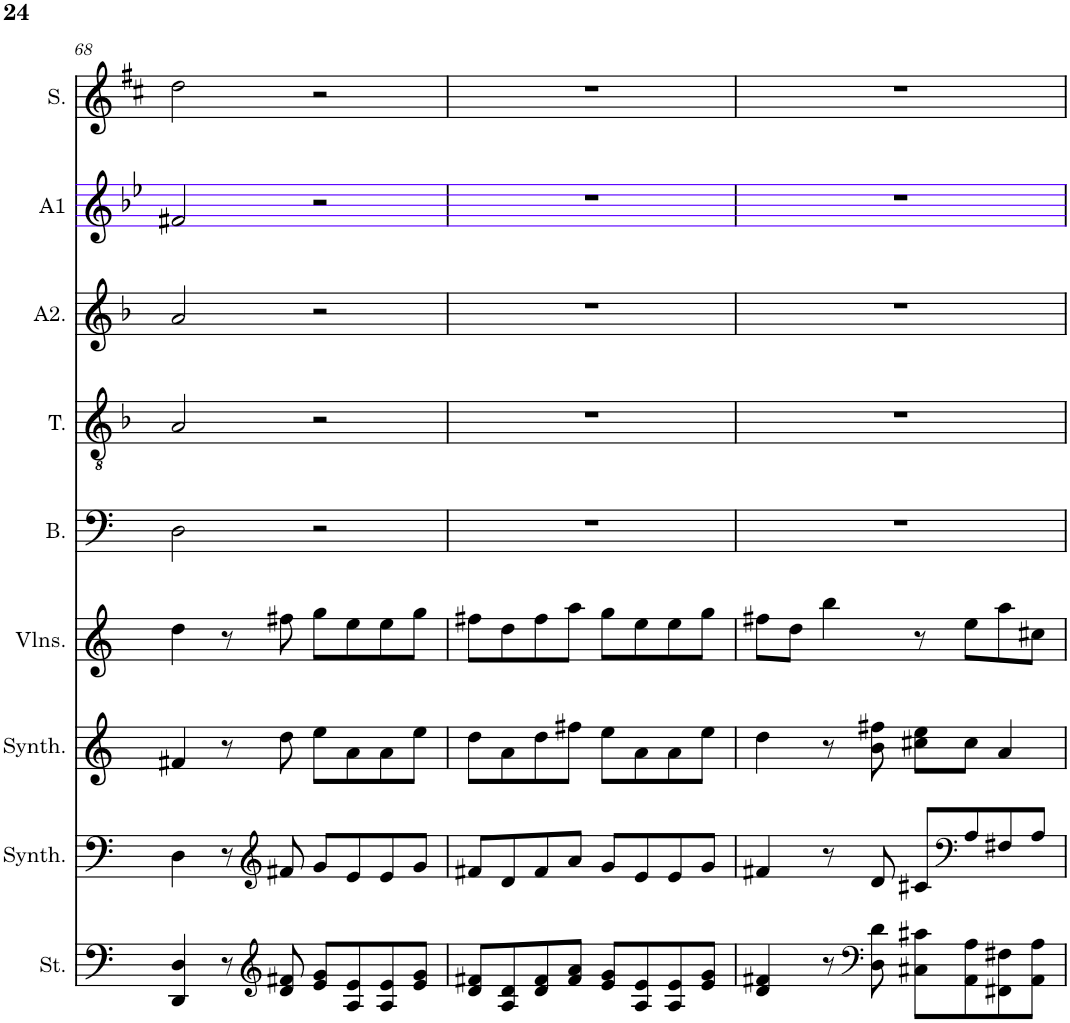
**kern	**kern	**kern	**kern	**kern	**kern	**kern	**kern	**kern
*part9	*part8	*part7	*part6	*part5	*part4	*part3	*part2	*part1
*staff9	*staff8	*staff7	*staff6	*staff5	*staff4	*staff3	*staff2	*staff1
*I"Cordes, D'Bass/Strings, etc	*I"Synthétiseur d'instruments à cordes, Synth strings, etc	*I"Synthétiseur d'instruments à cordes, Synth strings 2	*I"Violons, 1st violins	*I"Basse	*I"Ténor	*I"Alto 2	*I"Alto 1	*I"Soprano
*I'St.	*I'Synth.	*I'Synth.	*I'Vlns.	*I'B.	*I'T.	*I'A2.	*I'A1	*I'S.
!!LO:PB:g=z
*clefF4	*clefF4	*clefG2	*clefG2	*clefF4	*clefGv2	*clefG2	*clefG2	*clefG2
*k[]	*k[]	*k[]	*k[]	*k[]	*k[b-]	*k[b-]	*k[b-e-]	*k[f#c#]
*M4/4	*M4/4	*M4/4	*M4/4	*M4/4	*M4/4	*M4/4	*M4/4	*M4/4
=68	=68	=68	=68	=68	=68	=68	=68	=68
4DD/ 4D/	4D\	4f#X/	4dd\	2D\	2A/	2a/	2f#X/	2dd\
8r	8r	8r	8r	.	.	.	.	.
*clefG2	*clefG2	*	*	*	*	*	*	*
8d/ 8f#X/	8f#X/	8dd\	8ff#X\	.	.	.	.	.
8e/ 8g/L	8g/L	8ee\L	8gg\L	2r	2r	2r	2r	2r
8A/ 8e/	8e/	8a\	8ee\	.	.	.	.	.
8A/ 8e/	8e/	8a\	8ee\	.	.	.	.	.
8e/ 8g/J	8g/J	8ee\J	8gg\J	.	.	.	.	.
=69	=69	=69	=69	=69	=69	=69	=69	=69
8d/ 8f#X/L	8f#X/L	8dd\L	8ff#X\L	1r	1r	1r	1r	1r
8A/ 8d/	8d/	8a\	8dd\	.	.	.	.	.
8d/ 8f#/	8f#/	8dd\	8ff#\	.	.	.	.	.
8f#/ 8a/J	8a/J	8ff#X\J	8aa\J	.	.	.	.	.
8e/ 8g/L	8g/L	8ee\L	8gg\L	.	.	.	.	.
8A/ 8e/	8e/	8a\	8ee\	.	.	.	.	.
8A/ 8e/	8e/	8a\	8ee\	.	.	.	.	.
8e/ 8g/J	8g/J	8ee\J	8gg\J	.	.	.	.	.
=70	=70	=70	=70	=70	=70	=70	=70	=70
4d/ 4f#X/	4f#X/	4dd\	8ff#X\L	1r	1r	1r	1r	1r
.	.	.	8dd\J	.	.	.	.	.
8r	8r	8r	4bb\	.	.	.	.	.
*clefF4	*	*	*	*	*	*	*	*
8D\ 8d\	8d/	8b\ 8ff#X\	.	.	.	.	.	.
8C#X\ 8c#X\L	8c#X/L	8cc#X\ 8ee\L	8r	.	.	.	.	.
*	*clefF4	*	*	*	*	*	*	*
8AA\ 8A\	8A/	8cc#\J	8ee\L	.	.	.	.	.
8FF#X\ 8F#X\	8F#X/	4a/	8aa\	.	.	.	.	.
8AA\ 8A\J	8A/J	.	8cc#X\J	.	.	.	.	.
=	=	=	=	=	=	=	=	=
*-	*-	*-	*-	*-	*-	*-	*-	*-
